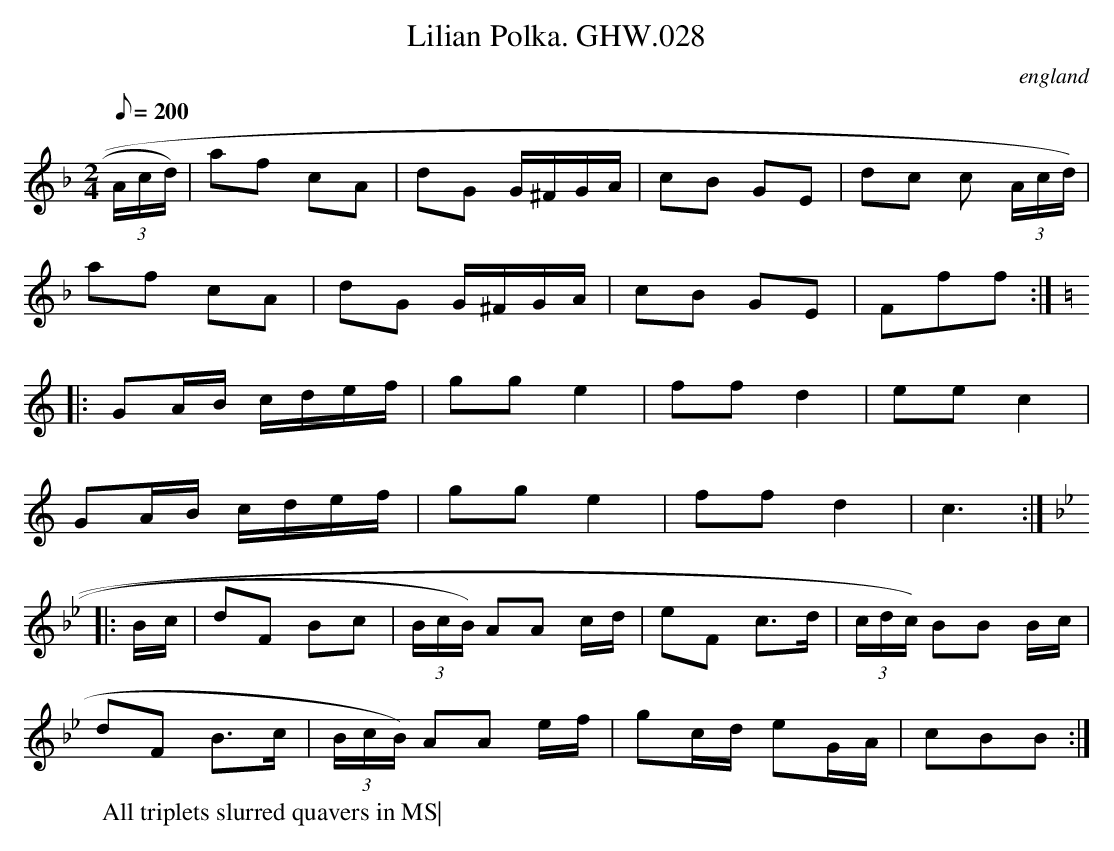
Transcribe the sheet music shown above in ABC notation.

X:1
T:Lilian Polka. GHW.028
O:england
M:2/4
L:1/8
Q:200
K:F
(3A/c/d/)|af cA|dG G/^F/G/A/|cB GE|dc c (3A/c/d/)|
af cA|dG G/^F/G/A/|cB GE|Fff:|
K:C
|:GA/B/ c/d/e/f/|gg e2|ff d2|ee c2|
GA/B/ c/d/e/f/|gg e2|ff d2|c3:|
K:Bb
|:B/c/|dF Bc|(3B/c/B/) AA c/d/|eF c>d|(3c/d/c/) BB B/c/|
dF B>c|(3B/c/B/) AA e/f/|gc/d/ eG/A/|cBB:|
W:All triplets slurred quavers in MS|
